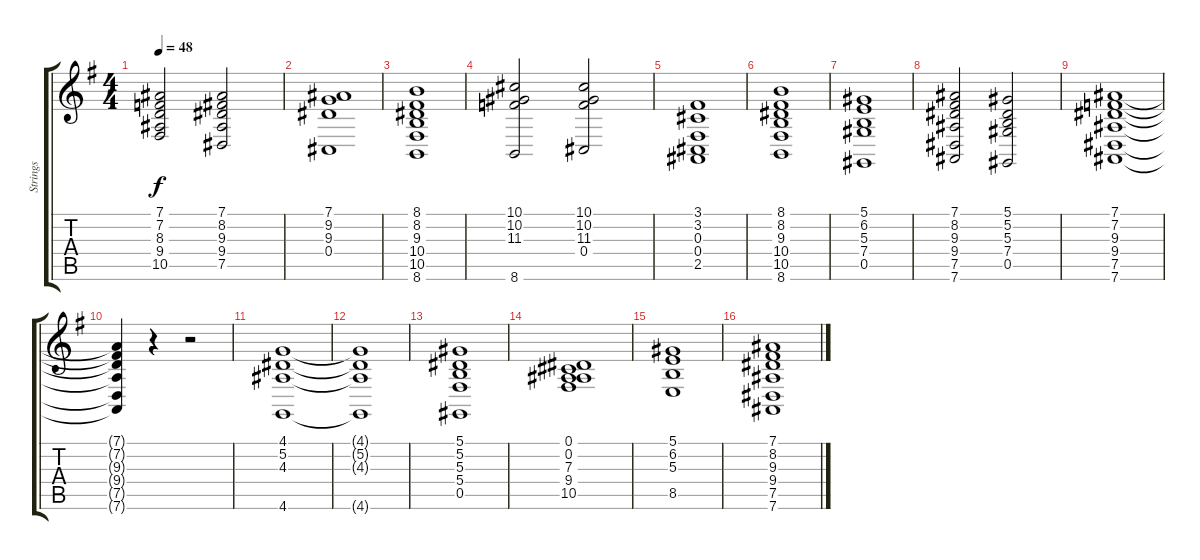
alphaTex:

\track ("Strings" "Strings") {instrument stringensemble1}
\staff {score tabs}
\tuning (Eb4 Bb3 Gb3 Db3 Ab2 Eb2) {hide}
\ts (4 4)
\tempo 48
\clef g2
\ks g
(7.1 7.2 8.3 9.4 10.5).2{dy f} (7.1 8.2 9.3 9.4 7.5).2 |
(7.1 9.2 9.3 0.4).1 |
(8.1 8.2 9.3 10.4 10.5 8.6).1 |
(10.1 10.2 11.3 8.6).2 (10.1 10.2 11.3 0.4).2 |
(3.1 3.2 0.3 0.4 2.5).1 |
(8.1 8.2 9.3 10.4 10.5 8.6).1 |
(5.1 6.2 5.3 7.4 0.5).1 |
(7.1 8.2 9.3 9.4 7.5 7.6).2 (5.1 5.2 5.3 7.4 0.5).2 |
(7.1 7.2 9.3 9.4 7.5 7.6).1 |
(7.1{t} 7.2{t} 9.3{t} 9.4{t} 7.5{t} 7.6{t}).4 r.4 r.2 |
(4.1 5.2 4.3 4.6).1 |
(4.1{t} 5.2{t} 4.3{t} 4.6{t}).1 |
(5.1 5.2 5.3 5.4 0.5).1 |
(0.1 0.2 7.3 9.4 10.5).1 |
(5.1 6.2 5.3 8.5).1 |
(7.1 8.2 9.3 9.4 7.5 7.6).1
